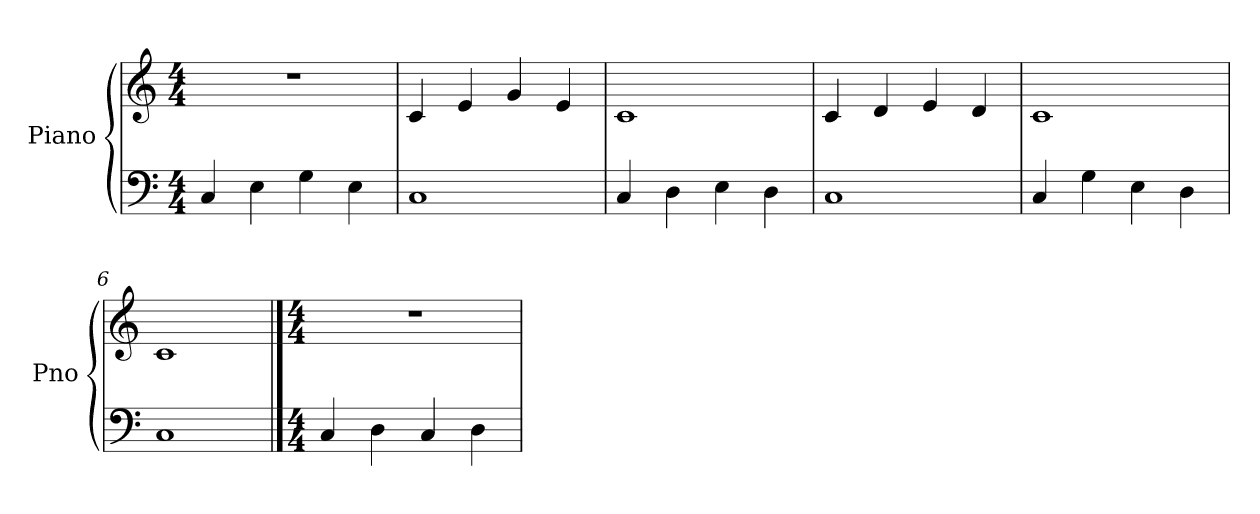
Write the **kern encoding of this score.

**kern	**kern
*part1	*part1
*staff2	*staff1
*I"Piano	*
*I'Pno	*
*clefF4	*clefG2
*k[]	*k[]
*M4/4	*M4/4
*MM120	*MM120
=1	=1
4C/	1r
4E\	.
4G\	.
4E\	.
=2	=2
1C	4c/
.	4e/
.	4g/
.	4e/
=3	=3
4C/	1c
4D\	.
4E\	.
4D\	.
=4	=4
1C	4c/
.	4d/
.	4e/
.	4d/
=5	=5
4C/	1c
4G\	.
4E\	.
4D\	.
=6	=6
1C	1c
!!LO:LB:g=z
==7	==7
*M4/4	*M4/4
4C/	1r
4D\	.
4C/	.
4D\	.
=	=
*-	*-
